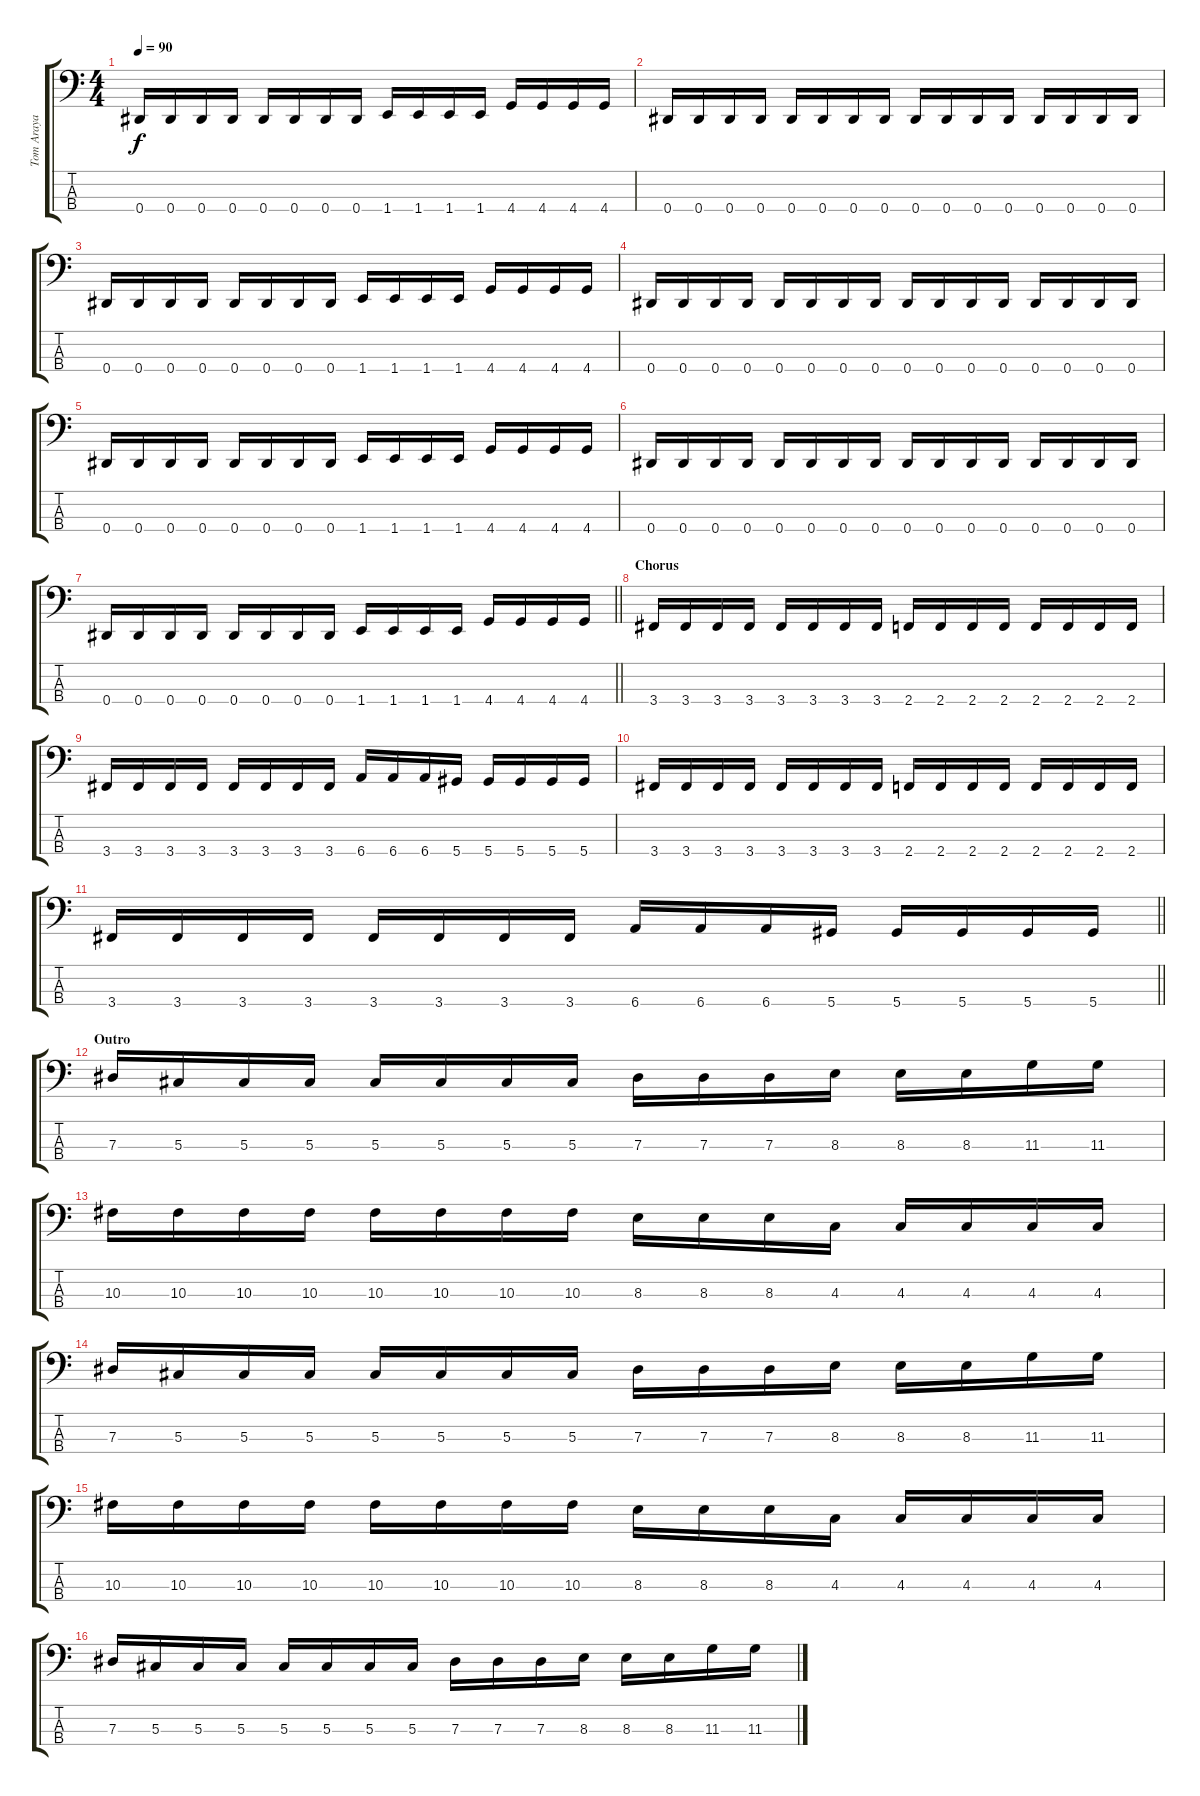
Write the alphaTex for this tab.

\track ("Tom Araya" "Tom Araya") {instrument electricbasspick}
\staff {score tabs}
\tuning (Gb2 Db2 Ab1 Eb1) {hide}
\ts (4 4)
\tempo 90
\clef f4
\ks c
0.4.16{dy f} 0.4.16 0.4.16 0.4.16 0.4.16 0.4.16 0.4.16 0.4.16 1.4.16 1.4.16 1.4.16 1.4.16 4.4.16 4.4.16 4.4.16 4.4.16 |
0.4.16 0.4.16 0.4.16 0.4.16 0.4.16 0.4.16 0.4.16 0.4.16 0.4.16 0.4.16 0.4.16 0.4.16 0.4.16 0.4.16 0.4.16 0.4.16 |
0.4.16 0.4.16 0.4.16 0.4.16 0.4.16 0.4.16 0.4.16 0.4.16 1.4.16 1.4.16 1.4.16 1.4.16 4.4.16 4.4.16 4.4.16 4.4.16 |
0.4.16 0.4.16 0.4.16 0.4.16 0.4.16 0.4.16 0.4.16 0.4.16 0.4.16 0.4.16 0.4.16 0.4.16 0.4.16 0.4.16 0.4.16 0.4.16 |
0.4.16 0.4.16 0.4.16 0.4.16 0.4.16 0.4.16 0.4.16 0.4.16 1.4.16 1.4.16 1.4.16 1.4.16 4.4.16 4.4.16 4.4.16 4.4.16 |
0.4.16 0.4.16 0.4.16 0.4.16 0.4.16 0.4.16 0.4.16 0.4.16 0.4.16 0.4.16 0.4.16 0.4.16 0.4.16 0.4.16 0.4.16 0.4.16 |
\barLineRight lightlight
0.4.16 0.4.16 0.4.16 0.4.16 0.4.16 0.4.16 0.4.16 0.4.16 1.4.16 1.4.16 1.4.16 1.4.16 4.4.16 4.4.16 4.4.16 4.4.16 |
\section ("" "Chorus")
3.4.16 3.4.16 3.4.16 3.4.16 3.4.16 3.4.16 3.4.16 3.4.16 2.4.16 2.4.16 2.4.16 2.4.16 2.4.16 2.4.16 2.4.16 2.4.16 |
3.4.16 3.4.16 3.4.16 3.4.16 3.4.16 3.4.16 3.4.16 3.4.16 6.4.16 6.4.16 6.4.16 5.4.16 5.4.16 5.4.16 5.4.16 5.4.16 |
3.4.16 3.4.16 3.4.16 3.4.16 3.4.16 3.4.16 3.4.16 3.4.16 2.4.16 2.4.16 2.4.16 2.4.16 2.4.16 2.4.16 2.4.16 2.4.16 |
\barLineRight lightlight
3.4.16 3.4.16 3.4.16 3.4.16 3.4.16 3.4.16 3.4.16 3.4.16 6.4.16 6.4.16 6.4.16 5.4.16 5.4.16 5.4.16 5.4.16 5.4.16 |
\section ("" "Outro")
7.3.16 5.3.16 5.3.16 5.3.16 5.3.16 5.3.16 5.3.16 5.3.16 7.3.16 7.3.16 7.3.16 8.3.16 8.3.16 8.3.16 11.3.16 11.3.16 |
10.3.16 10.3.16 10.3.16 10.3.16 10.3.16 10.3.16 10.3.16 10.3.16 8.3.16 8.3.16 8.3.16 4.3.16 4.3.16 4.3.16 4.3.16 4.3.16 |
7.3.16 5.3.16 5.3.16 5.3.16 5.3.16 5.3.16 5.3.16 5.3.16 7.3.16 7.3.16 7.3.16 8.3.16 8.3.16 8.3.16 11.3.16 11.3.16 |
10.3.16 10.3.16 10.3.16 10.3.16 10.3.16 10.3.16 10.3.16 10.3.16 8.3.16 8.3.16 8.3.16 4.3.16 4.3.16 4.3.16 4.3.16 4.3.16 |
7.3.16 5.3.16 5.3.16 5.3.16 5.3.16 5.3.16 5.3.16 5.3.16 7.3.16 7.3.16 7.3.16 8.3.16 8.3.16 8.3.16 11.3.16 11.3.16
